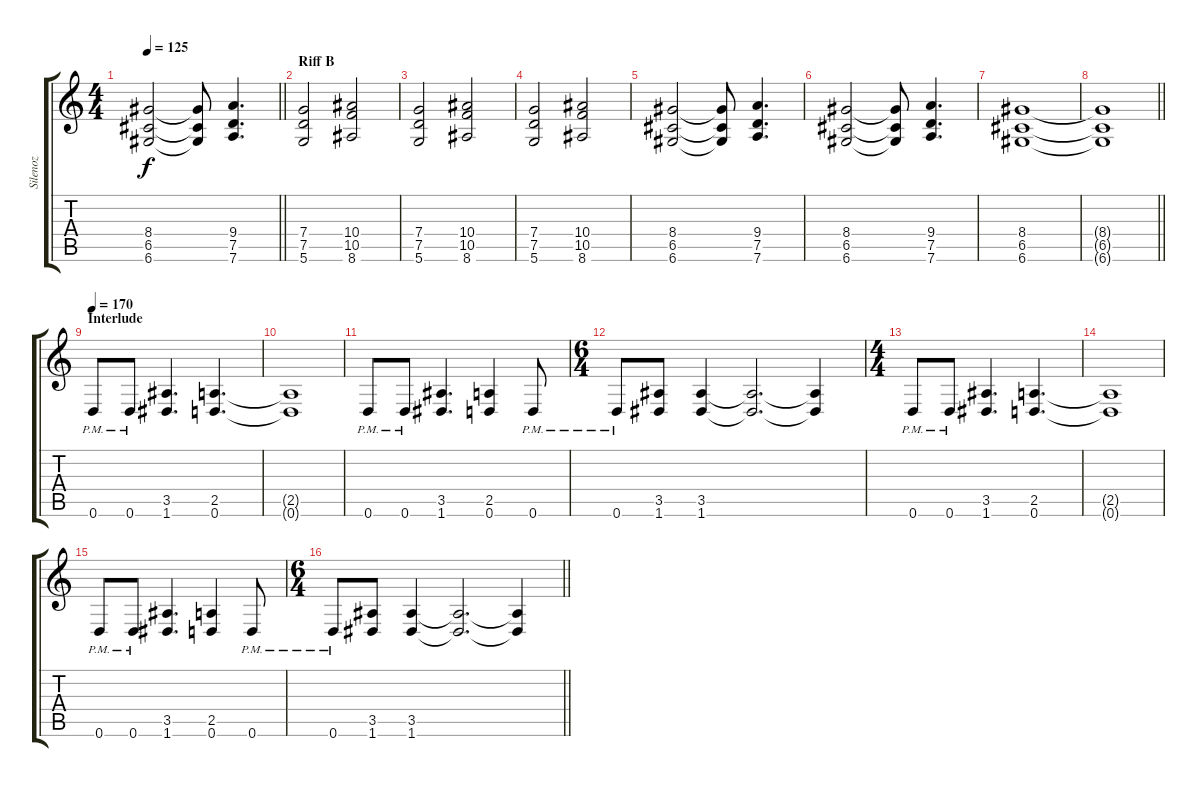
\track ("Silenoz" "Silenoz") {instrument distortionguitar}
\staff {score tabs}
\tuning (D4 A3 F3 C3 G2 D2) {hide}
\ts (4 4)
\tempo 125
\clef g2
\barLineRight lightlight
\ks c
(8.4 6.5 6.6).2{dy f} (8.4{t} 6.5{t} 6.6{t}).8 (9.4 7.5 7.6).4{d} |
\section ("" "Riff B")
(7.4 7.5 5.6).2 (10.4 10.5 8.6).2 |
(7.4 7.5 5.6).2 (10.4 10.5 8.6).2 |
(7.4 7.5 5.6).2 (10.4 10.5 8.6).2 |
(8.4 6.5 6.6).2 (8.4{t} 6.5{t} 6.6{t}).8 (9.4 7.5 7.6).4{d} |
(8.4 6.5 6.6).2 (8.4{t} 6.5{t} 6.6{t}).8 (9.4 7.5 7.6).4{d} |
(8.4 6.5 6.6).1 |
\barLineRight lightlight
(8.4{t} 6.5{t} 6.6{t}).1 |
\section ("" "Interlude")
\tempo 170
0.6{pm}.8{instrument distortionguitar} 0.6{pm}.8 (3.5 1.6).4{d} (2.5 0.6).4{d} |
(2.5{t} 0.6{t}).1 |
0.6{pm}.8 0.6{pm}.8 (3.5 1.6).4{d} (2.5 0.6).4 0.6{pm}.8 |
\ts (6 4)
0.6{pm}.8 (3.5 1.6).8 (3.5 1.6).4 (3.5{t} 1.6{t}).2{d} (3.5{t} 1.6{t}).4 |
\ts (4 4)
0.6{pm}.8 0.6{pm}.8 (3.5 1.6).4{d} (2.5 0.6).4{d} |
(2.5{t} 0.6{t}).1 |
0.6{pm}.8 0.6{pm}.8 (3.5 1.6).4{d} (2.5 0.6).4 0.6{pm}.8 |
\ts (6 4)
\barLineRight lightlight
0.6{pm}.8 (3.5 1.6).8 (3.5 1.6).4 (3.5{t} 1.6{t}).2{d} (3.5{t} 1.6{t}).4
